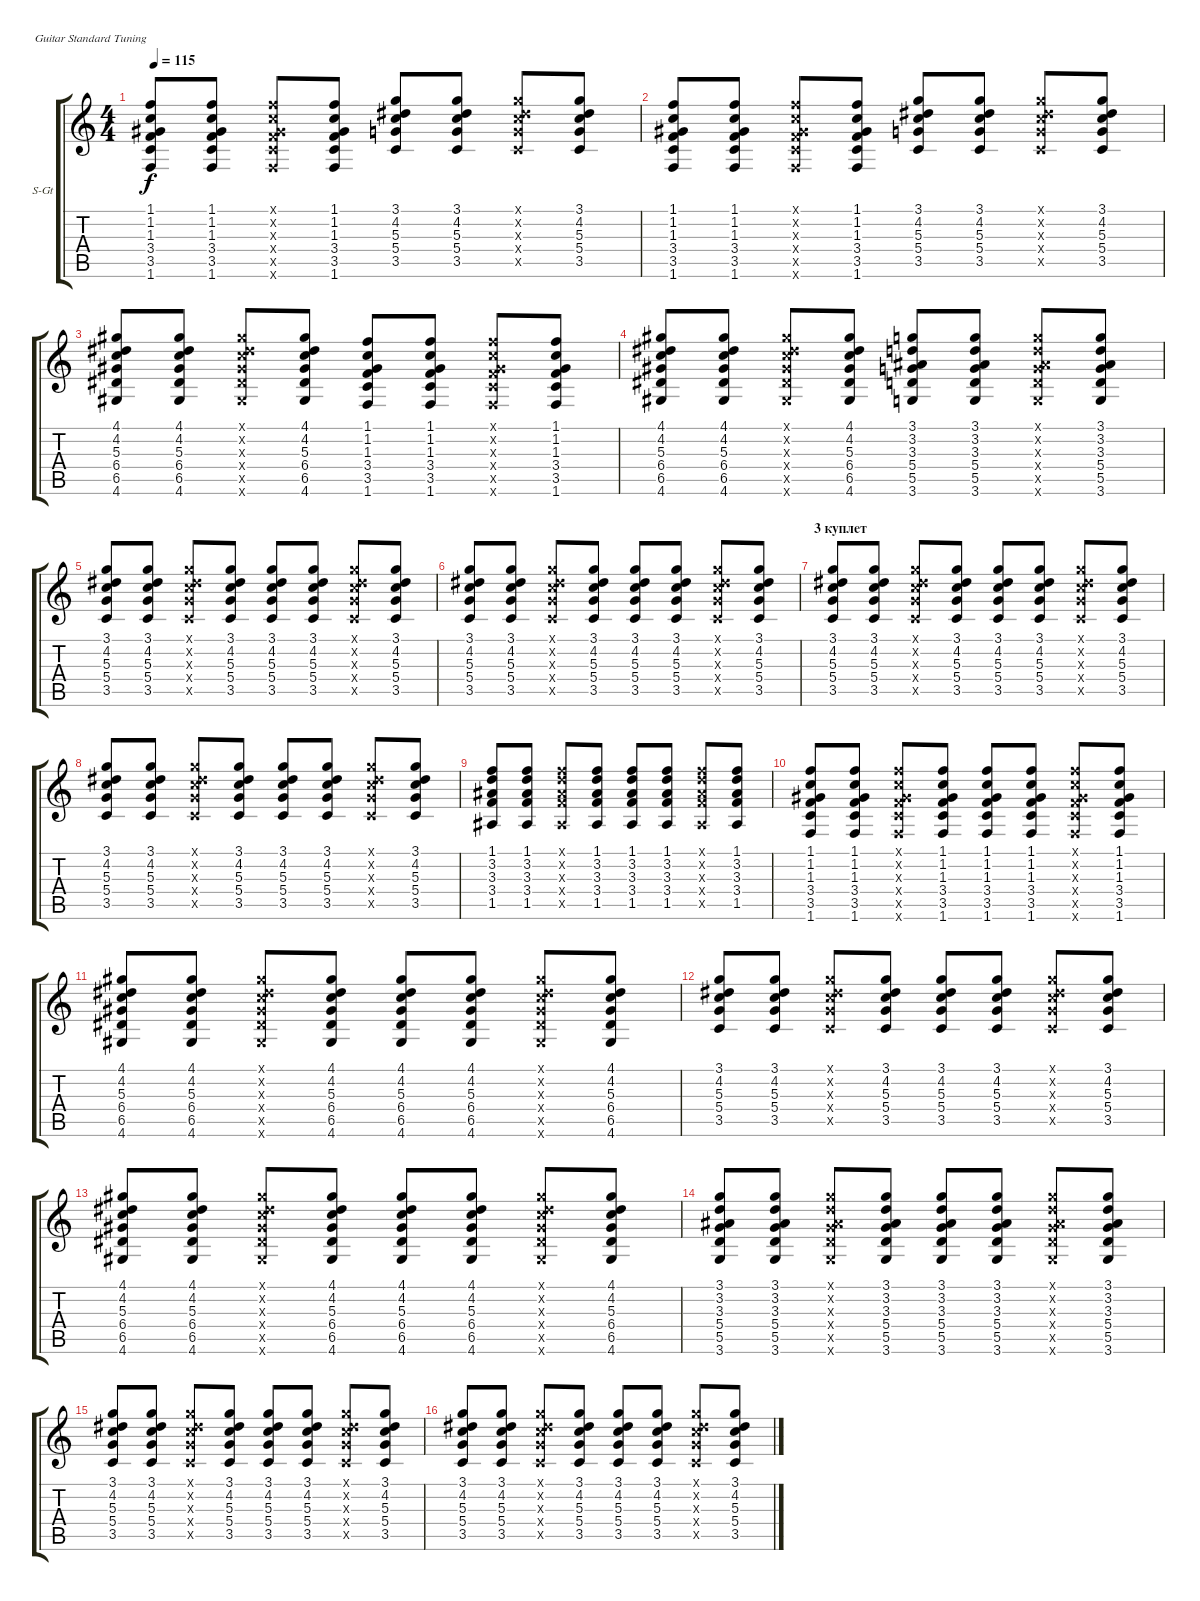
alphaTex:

\defaultSystemsLayout 4
\bracketExtendMode groupsimilarinstruments
\firstSystemTrackNameOrientation horizontal
\otherSystemsTrackNameOrientation horizontal
\track ("Steel Guitar" "S-Gt") {instrument acousticguitarsteel}
\staff {score tabs}
\tuning (E4 B3 G3 D3 A2 E2)
\ts (4 4)
\tempo 115
\clef g2
\ks c
(1.6 1.1 1.2 1.3 3.4 3.5).8{dy f} (1.6 1.1 1.2 1.3 3.4 3.5).8 (1.6{x} 1.1{x} 1.2{x} 1.3{x} 3.4{x} 3.5{x}).8 (1.6 1.1 1.2 1.3 3.4 3.5).8 (3.5 3.1 5.3 5.4 4.2).8 (3.5 3.1 4.2 5.3 5.4).8 (3.5{x} 3.1{x} 4.2{x} 5.3{x} 5.4{x}).8 (3.5 3.1 4.2 5.3 5.4).8 |
(1.6 1.1 1.2 1.3 3.4 3.5).8 (1.6 1.1 1.2 1.3 3.4 3.5).8 (1.6{x} 1.1{x} 1.2{x} 1.3{x} 3.4{x} 3.5{x}).8 (1.6 1.1 1.2 1.3 3.4 3.5).8 (3.5 3.1 5.3 5.4 4.2).8 (3.5 3.1 4.2 5.3 5.4).8 (3.5{x} 3.1{x} 4.2{x} 5.3{x} 5.4{x}).8 (3.5 3.1 4.2 5.3 5.4).8 |
(4.6 4.1 4.2 5.3 6.4 6.5).8 (4.6 4.1 4.2 5.3 6.4 6.5).8 (4.6{x} 4.1{x} 4.2{x} 5.3{x} 6.4{x} 6.5{x}).8 (4.6 4.1 4.2 5.3 6.4 6.5).8 (1.6 1.1 1.2 1.3 3.4 3.5).8 (1.6 1.1 1.2 1.3 3.4 3.5).8 (1.6{x} 1.1{x} 1.2{x} 1.3{x} 3.4{x} 3.5{x}).8 (1.6 1.1 1.2 1.3 3.4 3.5).8 |
(4.6 4.1 4.2 5.3 6.4 6.5).8 (4.6 4.1 4.2 5.3 6.4 6.5).8 (4.6{x} 4.1{x} 4.2{x} 5.3{x} 6.4{x} 6.5{x}).8 (4.6 4.1 4.2 5.3 6.4 6.5).8 (3.6 3.1 3.2 3.3 5.4 5.5).8 (3.6 3.1 3.2 3.3 5.4 5.5).8 (3.6{x} 3.1{x} 3.2{x} 3.3{x} 5.4{x} 5.5{x}).8 (3.6 3.1 3.2 3.3 5.4 5.5).8 |
(3.5 3.1 5.3 5.4 4.2).8 (3.5 3.1 4.2 5.3 5.4).8 (3.5{x} 3.1{x} 4.2{x} 5.3{x} 5.4{x}).8 (3.5 3.1 4.2 5.3 5.4).8 (3.5 3.1 4.2 5.3 5.4).8 (3.5 3.1 4.2 5.3 5.4).8 (3.5{x} 3.1{x} 4.2{x} 5.3{x} 5.4{x}).8 (3.5 3.1 4.2 5.3 5.4).8 |
(3.5 3.1 5.3 5.4 4.2).8 (3.5 3.1 4.2 5.3 5.4).8 (3.5{x} 3.1{x} 4.2{x} 5.3{x} 5.4{x}).8 (3.5 3.1 4.2 5.3 5.4).8 (3.5 3.1 4.2 5.3 5.4).8 (3.5 3.1 4.2 5.3 5.4).8 (3.5{x} 3.1{x} 4.2{x} 5.3{x} 5.4{x}).8 (3.5 3.1 4.2 5.3 5.4).8 |
\section ("" "3 куплет")
(3.5 3.1 5.3 5.4 4.2).8 (3.5 3.1 4.2 5.3 5.4).8 (3.5{x} 3.1{x} 4.2{x} 5.3{x} 5.4{x}).8 (3.5 3.1 4.2 5.3 5.4).8 (3.5 3.1 4.2 5.3 5.4).8 (3.5 3.1 4.2 5.3 5.4).8 (3.5{x} 3.1{x} 4.2{x} 5.3{x} 5.4{x}).8 (3.5 3.1 4.2 5.3 5.4).8 |
(3.5 3.1 5.3 5.4 4.2).8 (3.5 3.1 4.2 5.3 5.4).8 (3.5{x} 3.1{x} 4.2{x} 5.3{x} 5.4{x}).8 (3.5 3.1 4.2 5.3 5.4).8 (3.5 3.1 4.2 5.3 5.4).8 (3.5 3.1 4.2 5.3 5.4).8 (3.5{x} 3.1{x} 4.2{x} 5.3{x} 5.4{x}).8 (3.5 3.1 4.2 5.3 5.4).8 |
(1.5 1.1 3.2 3.3 3.4).8 (1.5 1.1 3.2 3.3 3.4).8 (1.5{x} 1.1{x} 3.2{x} 3.3{x} 3.4{x}).8 (1.5 1.1 3.2 3.3 3.4).8 (1.5 1.1 3.2 3.3 3.4).8 (1.5 1.1 3.2 3.3 3.4).8 (1.5{x} 1.1{x} 3.2{x} 3.3{x} 3.4{x}).8 (1.5 1.1 3.2 3.3 3.4).8 |
(1.6 1.1 1.2 1.3 3.4 3.5).8 (1.6 1.1 1.2 1.3 3.4 3.5).8 (1.6{x} 1.1{x} 1.2{x} 1.3{x} 3.4{x} 3.5{x}).8 (1.6 1.1 1.2 1.3 3.4 3.5).8 (1.6 1.1 1.2 1.3 3.4 3.5).8 (1.6 1.1 1.2 1.3 3.4 3.5).8 (1.6{x} 1.1{x} 1.2{x} 1.3{x} 3.4{x} 3.5{x}).8 (1.6 1.1 1.2 1.3 3.4 3.5).8 |
(4.6 4.1 4.2 5.3 6.4 6.5).8 (4.6 4.1 4.2 5.3 6.4 6.5).8 (4.6{x} 4.1{x} 4.2{x} 5.3{x} 6.4{x} 6.5{x}).8 (4.6 4.1 4.2 5.3 6.4 6.5).8 (4.6 4.1 4.2 5.3 6.4 6.5).8 (4.6 4.1 4.2 5.3 6.4 6.5).8 (4.6{x} 4.1{x} 4.2{x} 5.3{x} 6.4{x} 6.5{x}).8 (4.6 4.1 4.2 5.3 6.4 6.5).8 |
(3.5 3.1 5.3 5.4 4.2).8 (3.5 3.1 4.2 5.3 5.4).8 (3.5{x} 3.1{x} 4.2{x} 5.3{x} 5.4{x}).8 (3.5 3.1 4.2 5.3 5.4).8 (3.5 3.1 4.2 5.3 5.4).8 (3.5 3.1 4.2 5.3 5.4).8 (3.5{x} 3.1{x} 4.2{x} 5.3{x} 5.4{x}).8 (3.5 3.1 4.2 5.3 5.4).8 |
(4.6 4.1 4.2 5.3 6.4 6.5).8 (4.6 4.1 4.2 5.3 6.4 6.5).8 (4.6{x} 4.1{x} 4.2{x} 5.3{x} 6.4{x} 6.5{x}).8 (4.6 4.1 4.2 5.3 6.4 6.5).8 (4.6 4.1 4.2 5.3 6.4 6.5).8 (4.6 4.1 4.2 5.3 6.4 6.5).8 (4.6{x} 4.1{x} 4.2{x} 5.3{x} 6.4{x} 6.5{x}).8 (4.6 4.1 4.2 5.3 6.4 6.5).8 |
(3.6 3.1 3.2 3.3 5.4 5.5).8 (3.6 3.1 3.2 3.3 5.4 5.5).8 (3.6{x} 3.1{x} 3.2{x} 3.3{x} 5.4{x} 5.5{x}).8 (3.6 3.1 3.2 3.3 5.4 5.5).8 (3.6 3.1 3.2 3.3 5.4 5.5).8 (3.6 3.1 3.2 3.3 5.4 5.5).8 (3.6{x} 3.1{x} 3.2{x} 3.3{x} 5.4{x} 5.5{x}).8 (3.6 3.1 3.2 3.3 5.4 5.5).8 |
(3.5 3.1 5.3 5.4 4.2).8 (3.5 3.1 4.2 5.3 5.4).8 (3.5{x} 3.1{x} 4.2{x} 5.3{x} 5.4{x}).8 (3.5 3.1 4.2 5.3 5.4).8 (3.5 3.1 4.2 5.3 5.4).8 (3.5 3.1 4.2 5.3 5.4).8 (3.5{x} 3.1{x} 4.2{x} 5.3{x} 5.4{x}).8 (3.5 3.1 4.2 5.3 5.4).8 |
(3.5 3.1 5.3 5.4 4.2).8 (3.5 3.1 4.2 5.3 5.4).8 (3.5{x} 3.1{x} 4.2{x} 5.3{x} 5.4{x}).8 (3.5 3.1 4.2 5.3 5.4).8 (3.5 3.1 4.2 5.3 5.4).8 (3.5 3.1 4.2 5.3 5.4).8 (3.5{x} 3.1{x} 4.2{x} 5.3{x} 5.4{x}).8 (3.5 3.1 4.2 5.3 5.4).8
